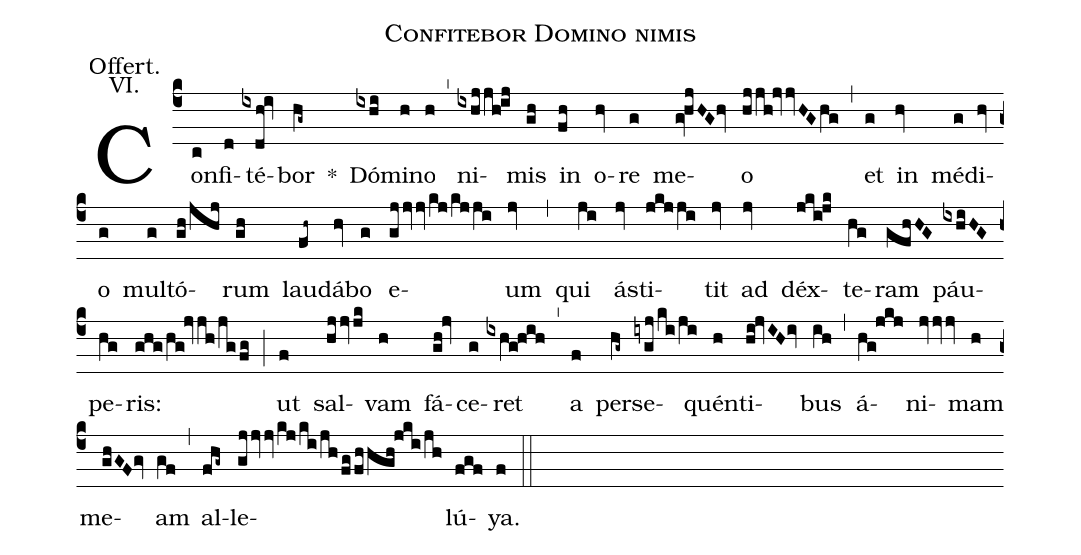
name: Confitebor Domino nimis;
annotation: Offert.;
annotation: VI.;
%%
(c4) Con(c)fi(d)té(ixdh!iv)bor(hg~) *() Dó(ixhi)mi(h)no(h) (^) ni(ixhjjh!ij)mis(gh) in(fh) o(hv)re(g) me(gv!hjHG/0hv)o(hjjh!jvjvHGhg) (,)
et(g) in(hv) mé(g)di(hv)o(g) mul(g)tó(gh/jhj)rum(gh) lau(fh~)dá(hv)bo(g) e(gjjvjvkj/kjji)um(jv) (,)
qui(ji) ás(jv)ti(jkjji)tit(jv) ad(jv) déx(jki!jk)te(hg)ram(gfhHG) páu(ixhiHG)pe(hg)ris:(ghg/hg!jvjh/jg/fg) (;)
ut(f) sal(hjjvjk)vam(h) fá(gh!jv)ce(g)ret(ixhg!hih) (^)
a(f) per(hg~)se(iygj/ki/ji)quén(h)ti(hi!jvIH/0iv)bus(ih) (,)
á(hg!jkj)ni(jvjvjv)mam(h) me(ghGF/0gv)am(gf) (,)
al(fhg~)le(gjjvjvkj/ki/jh/fg/fh/hgh!jki/jh)lú(fgf)ya.(f) (::)
